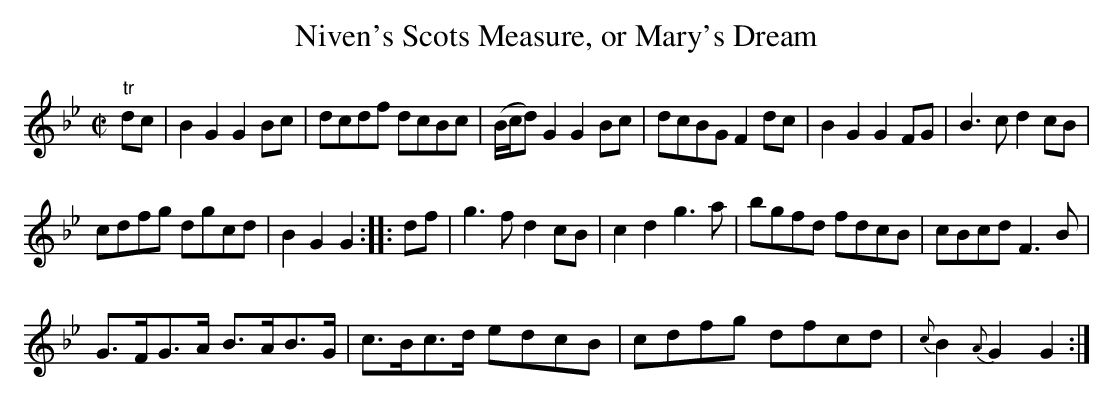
X:1
T:Niven's Scots Measure, or Mary's Dream
M:C|
K:G minor
"tr"dc|\
B2G2 G2Bc| dcdf dcBc| \
(B/c/d)G2 G2Bc| dcBG F2dc| \
B2G2 G2FG| B3c d2cB|
cdfg dgcd| B2G2 G2::\
df|\
g3f d2cB| c2d2 g3a| \
bgfd fdcB| cBcd F3B|
G>FG>A B>AB>G| c>Bc>d edcB| cdfg dfcd| {c}B2{A}G2 G2:|
